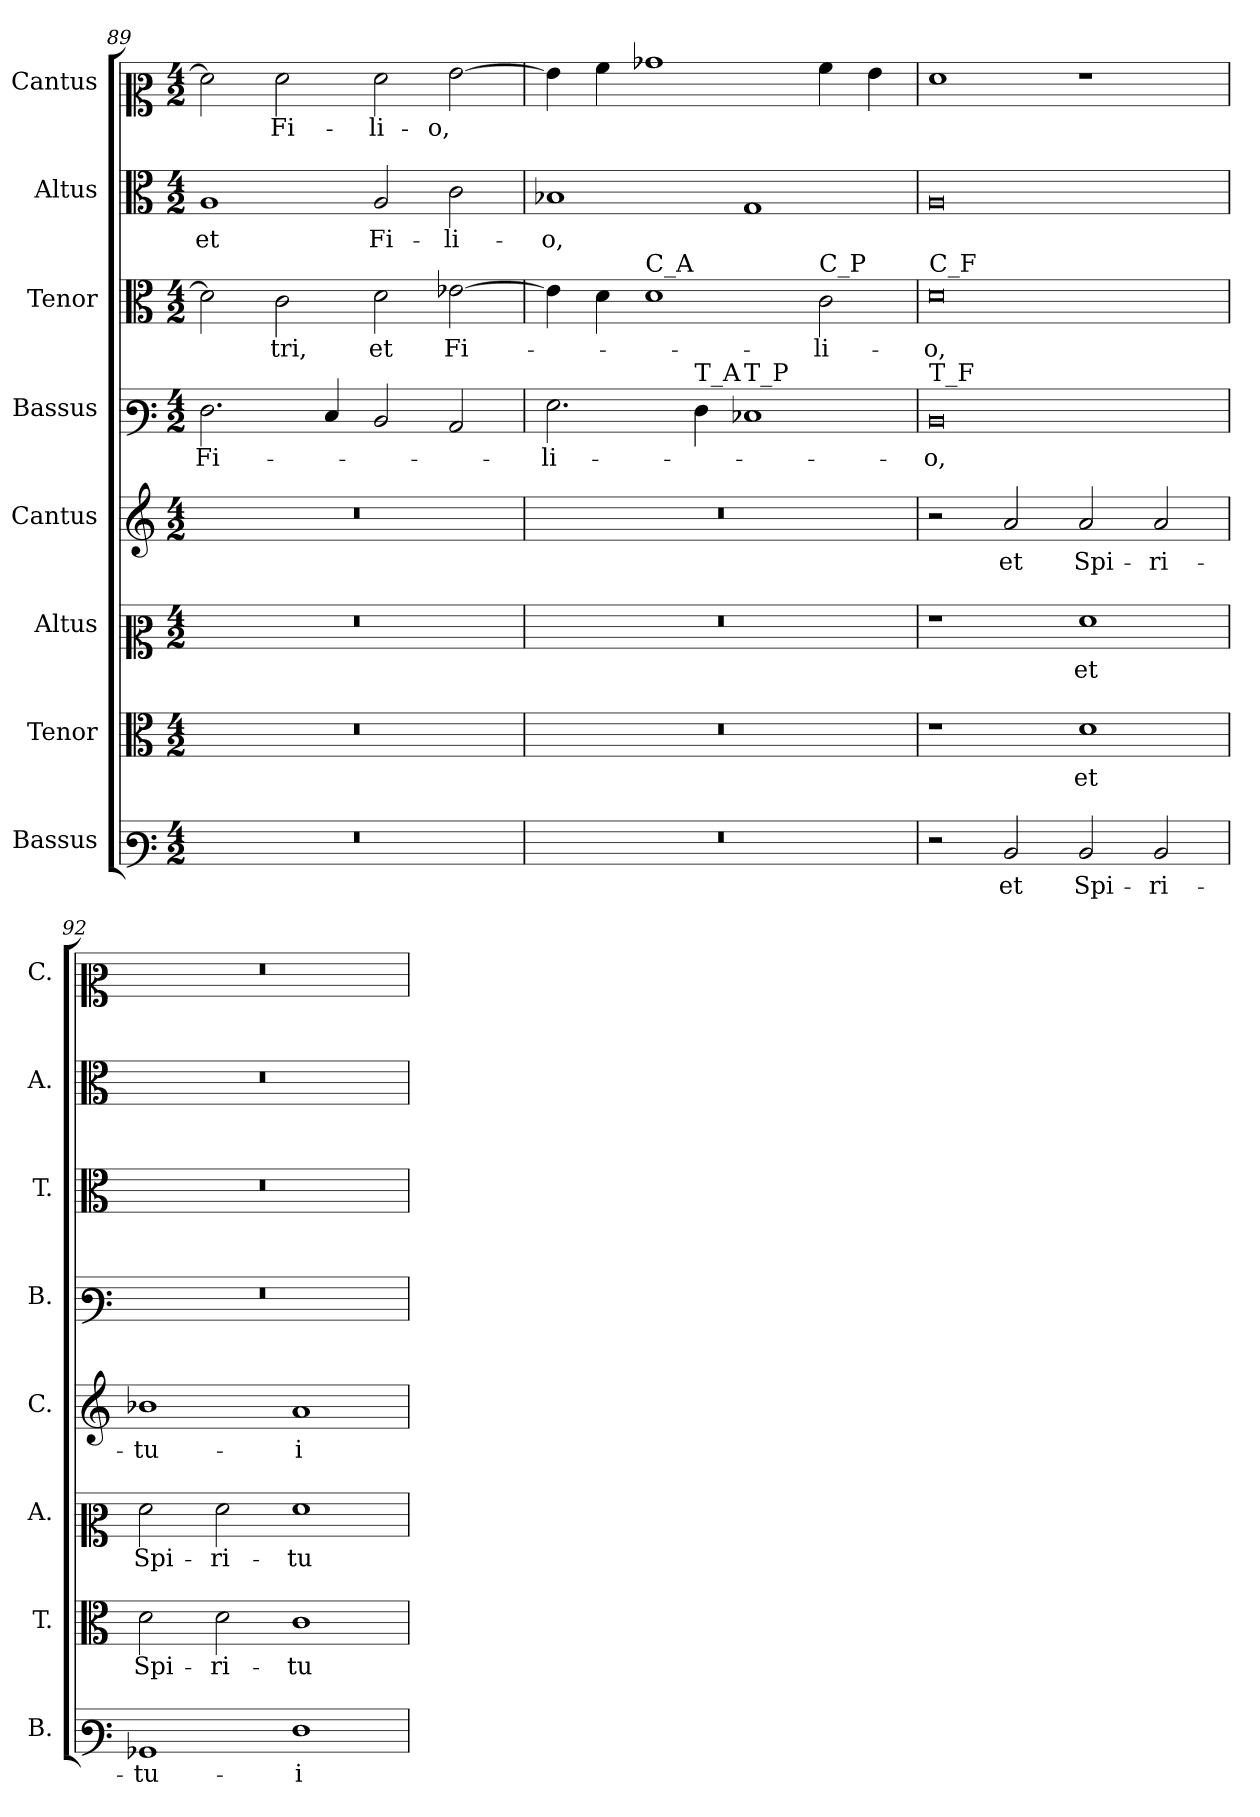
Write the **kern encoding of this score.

**kern	**text	**kern	**text	**kern	**text	**kern	**text	**kern	**text	**kern	**text	**kern	**text	**kern	**text
*part8	*part8	*part7	*part7	*part6	*part6	*part5	*part5	*part4	*part4	*part3	*part3	*part2	*part2	*part1	*part1
*staff8	*staff8	*staff7	*staff7	*staff6	*staff6	*staff5	*staff5	*staff4	*staff4	*staff3	*staff3	*staff2	*staff2	*staff1	*staff1
*I"Bassus	*	*I"Tenor	*	*I"Altus	*	*I"Cantus	*	*I"Bassus	*	*I"Tenor	*	*I"Altus	*	*I"Cantus	*
*I'B.	*	*I'T.	*	*I'A.	*	*I'C.	*	*I'B.	*	*I'T.	*	*I'A.	*	*I'C.	*
!!LO:LB:g=z
*clefF3	*	*clefC3	*	*clefC2	*	*clefG2	*	*clefF3	*	*clefC3	*	*clefC3	*	*clefC2	*
*k[]	*	*k[]	*	*k[]	*	*k[]	*	*k[]	*	*k[]	*	*k[]	*	*k[]	*
*M4/2	*	*M4/2	*	*M4/2	*	*M4/2	*	*M4/2	*	*M4/2	*	*M4/2	*	*M4/2	*
=89	=89	=89	=89	=89	=89	=89	=89	=89	=89	=89	=89	=89	=89	=89	=89
!LO:N:vis=1	!	!LO:N:vis=1	!	!LO:N:vis=1	!	!LO:N:vis=1	!	!	!	!	!	!	!	!	!
0r	.	0r	.	0r	.	0r	.	2.F\	Fi-	2d\]	.	1A	et	2f\]	.
.	.	.	.	.	.	.	.	.	.	2c\	-tri,	.	.	2f\	Fi-
.	.	.	.	.	.	.	.	4E/	.	.	.	.	.	.	.
.	.	.	.	.	.	.	.	2D/	.	2d\	et	2A/	Fi-	2f\	-li-
.	.	.	.	.	.	.	.	2C/	.	[2e-X\	Fi-	2c\	-li-	[2g\	-o,
=90	=90	=90	=90	=90	=90	=90	=90	=90	=90	=90	=90	=90	=90	=90	=90
!LO:N:vis=1	!	!LO:N:vis=1	!	!LO:N:vis=1	!	!LO:N:vis=1	!	!	!	!	!	!	!	!	!
0r	.	0r	.	0r	.	0r	.	2.G\	-li-	4e-\]	.	1B-X	-o,	4g\]	.
.	.	.	.	.	.	.	.	.	.	4d\	.	.	.	4a\	.
!	!	!	!	!	!	!	!	!	!	!LO:TX:a:t=C_A	!	!	!	!	!
.	.	.	.	.	.	.	.	.	.	1d	.	.	.	1b-X	.
!	!	!	!	!	!	!	!	!LO:TX:a:t=T_A	!	!	!	!	!	!	!
.	.	.	.	.	.	.	.	4F\	.	.	.	.	.	.	.
!	!	!	!	!	!	!	!	!LO:TX:a:t=T_P	!	!	!	!	!	!	!
.	.	.	.	.	.	.	.	1E-X	.	.	.	1G	.	.	.
!	!	!	!	!	!	!	!	!	!	!LO:TX:a:t=C_P	!	!	!	!	!
.	.	.	.	.	.	.	.	.	.	2c\	-li-	.	.	4a\	.
.	.	.	.	.	.	.	.	.	.	.	.	.	.	4g\	.
=91	=91	=91	=91	=91	=91	=91	=91	=91	=91	=91	=91	=91	=91	=91	=91
!	!	!	!	!	!	!	!	!	!	!LO:TX:a:t=C_F	!	!	!	!	!
!	!	!	!	!	!	!	!	!LO:TX:a:t=T_F	!	!	!	!	!	!	!
2r	.	1r	.	1r	.	2r	.	0D	-o,	0d	-o,	0A	.	1f	.
2D/	et	.	.	.	.	2a/	et	.	.	.	.	.	.	.	.
2D/	Spi-	1d	et	1f	et	2a/	Spi-	.	.	.	.	.	.	1r	.
2D/	-ri-	.	.	.	.	2a/	-ri-	.	.	.	.	.	.	.	.
=92	=92	=92	=92	=92	=92	=92	=92	=92	=92	=92	=92	=92	=92	=92	=92
!	!	!	!	!	!	!	!	!LO:N:vis=1	!	!LO:N:vis=1	!	!LO:N:vis=1	!	!LO:N:vis=1	!
1BB-X	-tu-	2d\	Spi-	2f\	Spi-	1b-X	-tu-	0r	.	0r	.	0r	.	0r	.
.	.	2d\	-ri-	2f\	-ri-	.	.	.	.	.	.	.	.	.	.
1F	-i	1c	-tu-	1f	-tu-	1a	-i	.	.	.	.	.	.	.	.
=	=	=	=	=	=	=	=	=	=	=	=	=	=	=	=
*-	*-	*-	*-	*-	*-	*-	*-	*-	*-	*-	*-	*-	*-	*-	*-
